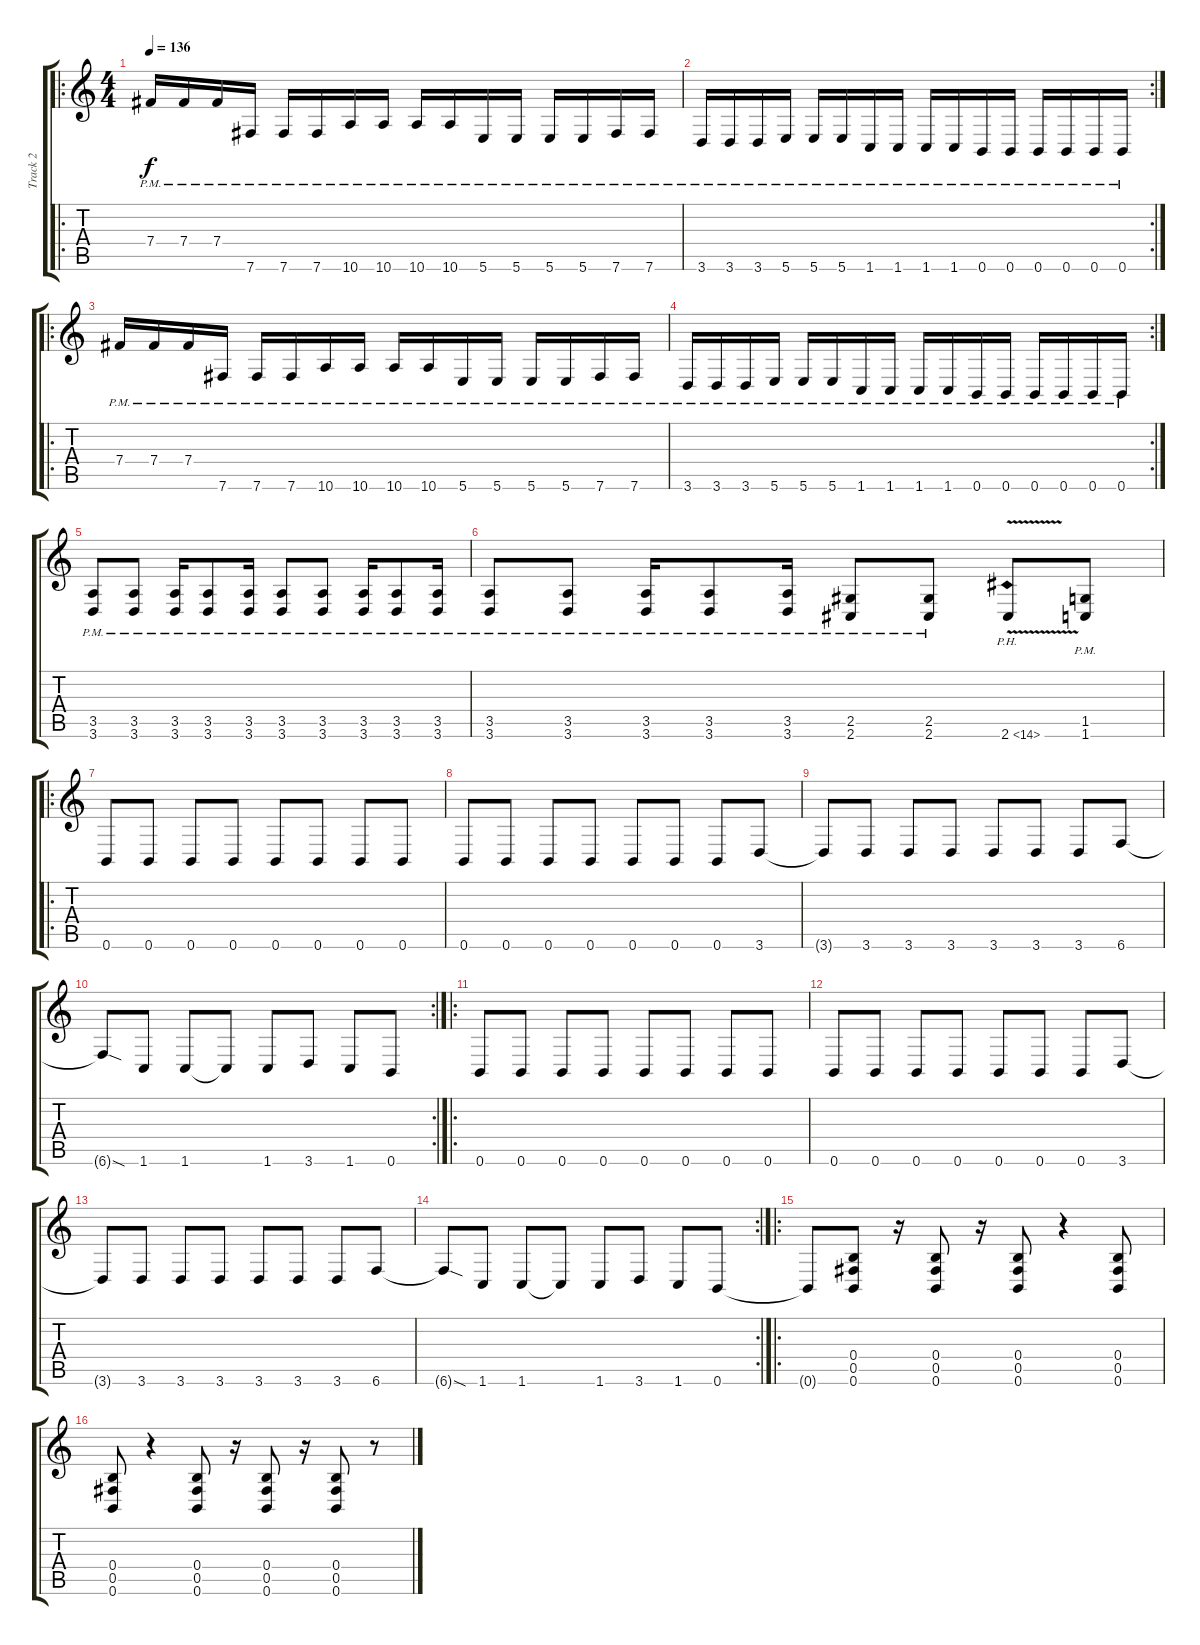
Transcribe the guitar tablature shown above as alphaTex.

\track ("Track 2" "Track 2") {instrument distortionguitar}
\staff {score tabs}
\tuning (Db4 Ab3 E3 B2 Gb2 B1) {hide}
\ro
\ts (4 4)
\tempo 136
\clef g2
\ks c
7.4{pm}.16{dy f} 7.4{pm}.16 7.4{pm}.16 7.6{pm}.16 7.6{pm}.16 7.6{pm}.16 10.6{pm}.16 10.6{pm}.16 10.6{pm}.16 10.6{pm}.16 5.6{pm}.16 5.6{pm}.16 5.6{pm}.16 5.6{pm}.16 7.6{pm}.16 7.6{pm}.16 |
\rc 2
3.6{pm}.16 3.6{pm}.16 3.6{pm}.16 5.6{pm}.16 5.6{pm}.16 5.6{pm}.16 1.6{pm}.16 1.6{pm}.16 1.6{pm}.16 1.6{pm}.16 0.6{pm}.16 0.6{pm}.16 0.6{pm}.16 0.6{pm}.16 0.6{pm}.16 0.6{pm}.16 |
\ro
7.4{pm}.16 7.4{pm}.16 7.4{pm}.16 7.6{pm}.16 7.6{pm}.16 7.6{pm}.16 10.6{pm}.16 10.6{pm}.16 10.6{pm}.16 10.6{pm}.16 5.6{pm}.16 5.6{pm}.16 5.6{pm}.16 5.6{pm}.16 7.6{pm}.16 7.6{pm}.16 |
\rc 2
3.6{pm}.16 3.6{pm}.16 3.6{pm}.16 5.6{pm}.16 5.6{pm}.16 5.6{pm}.16 1.6{pm}.16 1.6{pm}.16 1.6{pm}.16 1.6{pm}.16 0.6{pm}.16 0.6{pm}.16 0.6{pm}.16 0.6{pm}.16 0.6{pm}.16 0.6{pm}.16 |
(3.5{pm} 3.6{pm}).8 (3.5{pm} 3.6{pm}).8 (3.5{pm} 3.6{pm}).16 (3.5{pm} 3.6{pm}).8 (3.5{pm} 3.6{pm}).16 (3.5{pm} 3.6{pm}).8 (3.5{pm} 3.6{pm}).8 (3.5{pm} 3.6{pm}).16 (3.5{pm} 3.6{pm}).8 (3.5{pm} 3.6{pm}).16 |
(3.5{pm} 3.6{pm}).8 (3.5{pm} 3.6{pm}).8 (3.5{pm} 3.6{pm}).16 (3.5{pm} 3.6{pm}).8 (3.5{pm} 3.6{pm}).16 (2.5{pm} 2.6{pm}).8 (2.5{pm} 2.6{pm}).8 2.6{ph 12 v}.8 (1.5{pm} 1.6{pm}).8 |
\ro
0.6.8 0.6.8 0.6.8 0.6.8 0.6.8 0.6.8 0.6.8 0.6.8 |
0.6.8 0.6.8 0.6.8 0.6.8 0.6.8 0.6.8 0.6.8 3.6.8 |
3.6{t}.8 3.6.8 3.6.8 3.6.8 3.6.8 3.6.8 3.6.8 6.6.8 |
\rc 2
6.6{sod t}.8 1.6.8 1.6.8 1.6{t}.8 1.6.8 3.6.8 1.6.8 0.6.8 |
\ro
0.6.8 0.6.8 0.6.8 0.6.8 0.6.8 0.6.8 0.6.8 0.6.8 |
0.6.8 0.6.8 0.6.8 0.6.8 0.6.8 0.6.8 0.6.8 3.6.8 |
3.6{t}.8 3.6.8 3.6.8 3.6.8 3.6.8 3.6.8 3.6.8 6.6.8 |
\rc 2
6.6{sod t}.8 1.6.8 1.6.8 1.6{t}.8 1.6.8 3.6.8 1.6.8 0.6.8 |
\ro
0.6{t}.8 (0.4 0.5 0.6).8 r.16 (0.4 0.5 0.6).8 r.16 (0.4 0.5 0.6).8 r.4 (0.4 0.5 0.6).8 |
(0.4 0.5 0.6).8 r.4 (0.4 0.5 0.6).8 r.16 (0.4 0.5 0.6).8 r.16 (0.4 0.5 0.6).8 r.8
